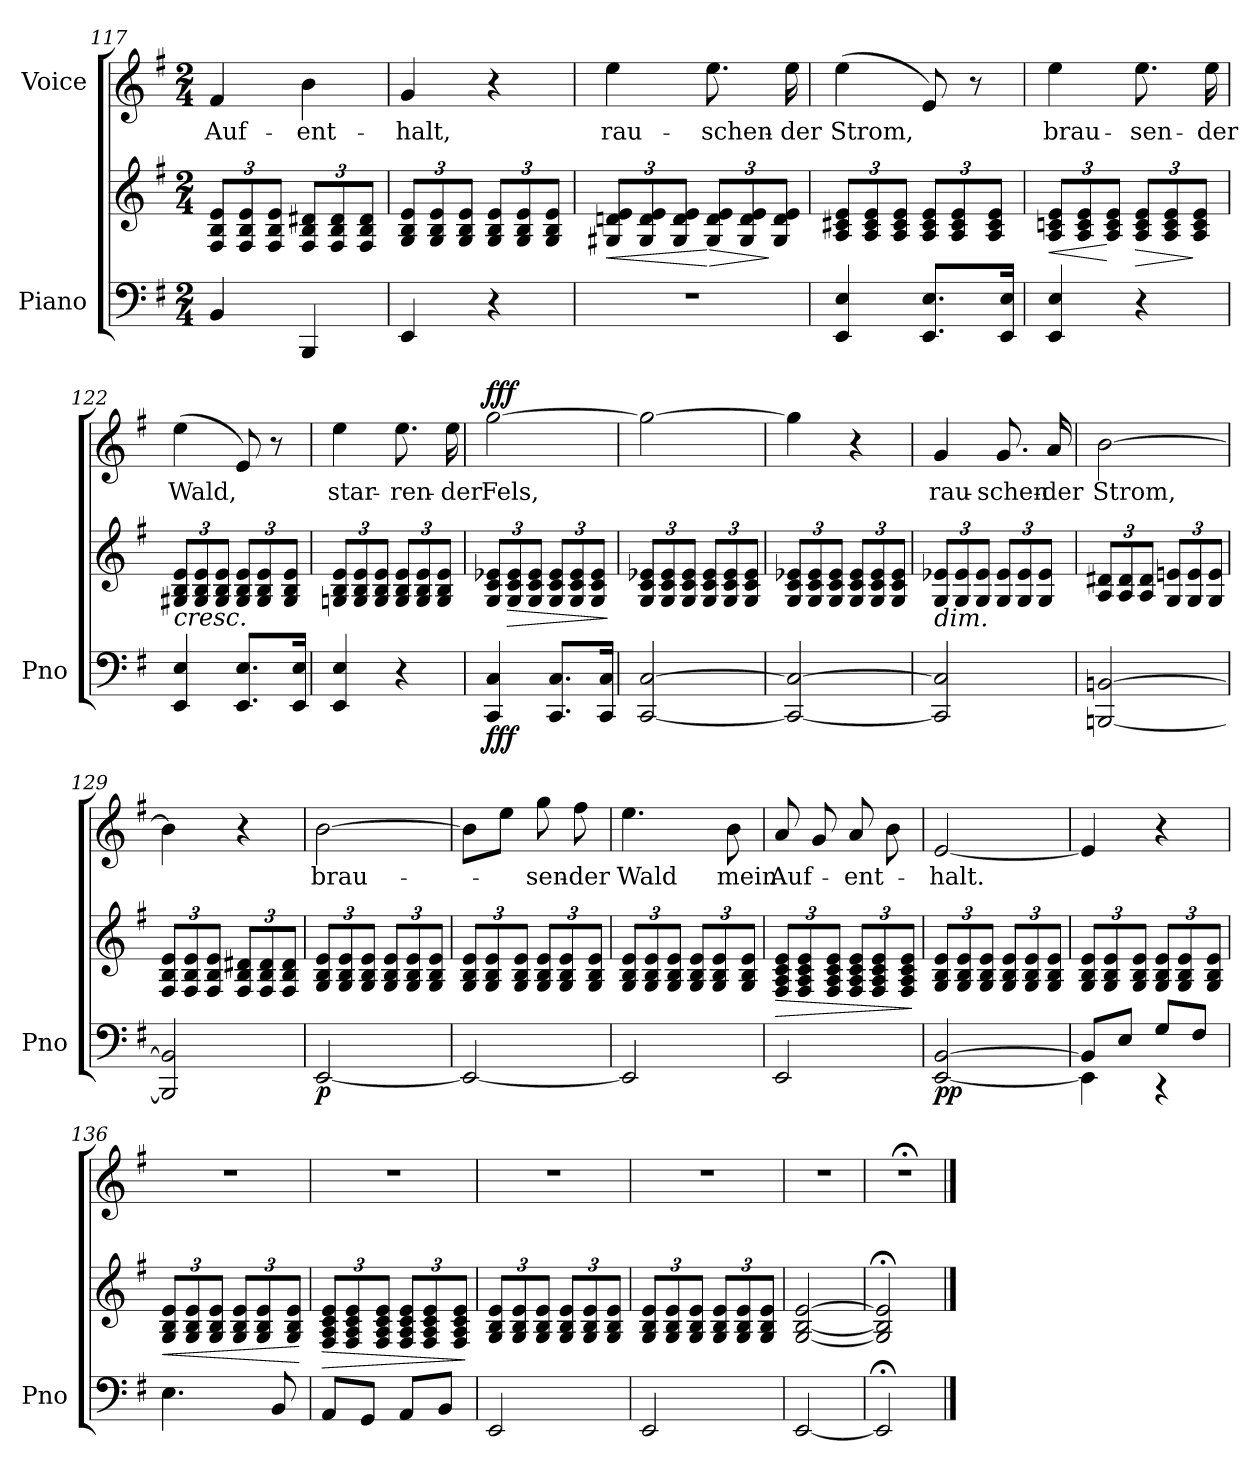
**kern	**kern	**dynam	**kern	**text	**dynam
*part2	*part2	*part2	*part1	*part1	*part1
*staff3	*staff2	*staff2/3	*staff1	*staff1	*staff1
*I"Piano	*	*	*I"Voice	*	*
*I'Pno	*	*	*	*	*
!!LO:LB:g=z
*clefF4	*clefG2	*	*clefG2	*	*
*k[f#]	*k[f#]	*	*k[f#]	*	*
*M2/4	*M2/4	*	*M2/4	*	*
*	*Xbrackettup	*	*	*	*
=117	=117	=117	=117	=117	=117
!	!	!	!	!LO:LY:b	!
4BB/	12F#/ 12B/ 12e/L	.	4f#/	Auf-	.
.	12F#/ 12B/ 12e/	.	.	.	.
.	12F#/ 12B/ 12e/J	.	.	.	.
!	!	!	!	!LO:LY:b	!
4BBB/	12F#/ 12B/ 12d#X/L	.	4b\	-ent-	.
.	12F#/ 12B/ 12d#/	.	.	.	.
.	12F#/ 12B/ 12d#/J	.	.	.	.
=118	=118	=118	=118	=118	=118
!	!	!	!	!LO:LY:b	!
4EE/	12G/ 12B/ 12e/L	.	4g/	-halt,	.
.	12G/ 12B/ 12e/	.	.	.	.
.	12G/ 12B/ 12e/J	.	.	.	.
4r	12G/ 12B/ 12e/L	.	4r	.	.
.	12G/ 12B/ 12e/	.	.	.	.
.	12G/ 12B/ 12e/J	.	.	.	.
=119	=119	=119	=119	=119	=119
!	!	!LO:HP:b	!	!LO:LY:b	!
2r	12G#X/ 12dn/ 12e/L	<	4ee\	rau-	.
.	12G#/ 12d/ 12e/	.	.	.	.
.	12G#/ 12d/ 12e/J	.	.	.	.
!	!	!LO:HP:n=1:b	!	!LO:LY:b	!
.	12G#/ 12d/ 12e/L	[ >	8.ee\	-schen-	.
.	12G#/ 12d/ 12e/	.	.	.	.
.	12G#/ 12d/ 12e/J	]	.	.	.
!	!	!	!	!LO:LY:b	!
.	.	.	16ee\	-der	.
=120	=120	=120	=120	=120	=120
!	!	!	!	!LO:LY:b	!
4EE/ 4E/	12A/ 12c#X/ 12e/L	.	(4ee\	Strom,	.
.	12A/ 12c#/ 12e/	.	.	.	.
.	12A/ 12c#/ 12e/J	.	.	.	.
8.EE/ 8.E/L	12A/ 12c#/ 12e/L	.	8e/)	.	.
.	12A/ 12c#/ 12e/	.	.	.	.
.	.	.	8r	.	.
.	12A/ 12c#/ 12e/J	.	.	.	.
16EE/ 16E/Jk	.	.	.	.	.
=121	=121	=121	=121	=121	=121
!	!	!LO:HP:b	!	!LO:LY:b	!
4EE/ 4E/	12A/ 12cn/ 12e/L	<	4ee\	brau-	.
.	12A/ 12c/ 12e/	.	.	.	.
.	12A/ 12c/ 12e/J	[	.	.	.
!	!	!LO:HP:b	!	!LO:LY:b	!
4r	12A/ 12c/ 12e/L	>	8.ee\	-sen-	.
.	12A/ 12c/ 12e/	.	.	.	.
.	12A/ 12c/ 12e/J	]	.	.	.
!	!	!	!	!LO:LY:b	!
.	.	.	16ee\	-der	.
!!LO:LB:g=z
=122	=122	=122	=122	=122	=122
!	!LO:TX:b:i:t=cresc.	!	!	!	!
!	!	!	!	!LO:LY:b	!
4EE/ 4E/	12G#X/ 12B/ 12e/L	.	(4ee\	Wald,	.
.	12G#/ 12B/ 12e/	.	.	.	.
.	12G#/ 12B/ 12e/J	.	.	.	.
8.EE/ 8.E/L	12G#/ 12B/ 12e/L	.	8e/)	.	.
.	12G#/ 12B/ 12e/	.	.	.	.
.	.	.	8r	.	.
.	12G#/ 12B/ 12e/J	.	.	.	.
16EE/ 16E/Jk	.	.	.	.	.
!!LO:LB:g=z
=123	=123	=123	=123	=123	=123
!	!	!	!	!LO:LY:b	!
4EE/ 4E/	12Gn/ 12B/ 12e/L	.	4ee\	star-	.
.	12G/ 12B/ 12e/	.	.	.	.
.	12G/ 12B/ 12e/J	.	.	.	.
!	!	!	!	!LO:LY:b	!
4r	12G/ 12B/ 12e/L	.	8.ee\	-ren-	.
.	12G/ 12B/ 12e/	.	.	.	.
.	12G/ 12B/ 12e/J	.	.	.	.
!	!	!	!	!LO:LY:b	!
.	.	.	16ee\	-der	.
=124	=124	=124	=124	=124	=124
!	!	!LO:DY:b=2	!	!LO:LY:b	!LO:DY:b
4CC/ 4C/	12G/ 12c/ 12e-X/L	fff	[2gg\	Fels,	fff
!	!	!LO:HP:b	!	!	!
.	12G/ 12c/ 12e-/	>	.	.	.
.	12G/ 12c/ 12e-/J	.	.	.	.
8.CC/ 8.C/L	12G/ 12c/ 12e-/L	.	.	.	.
.	12G/ 12c/ 12e-/	.	.	.	.
.	12G/ 12c/ 12e-/J	.	.	.	.
16CC/ 16C/Jk	.	.	.	.	.
.	.	]	.	.	.
=125	=125	=125	=125	=125	=125
[2CC/ [2C/	12G/ 12c/ 12e-X/L	.	2gg\_	.	.
.	12G/ 12c/ 12e-/	.	.	.	.
.	12G/ 12c/ 12e-/J	.	.	.	.
.	12G/ 12c/ 12e-/L	.	.	.	.
.	12G/ 12c/ 12e-/	.	.	.	.
.	12G/ 12c/ 12e-/J	.	.	.	.
=126	=126	=126	=126	=126	=126
2CC/_ 2C/_	12G/ 12c/ 12e-X/L	.	4gg\]	.	.
.	12G/ 12c/ 12e-/	.	.	.	.
.	12G/ 12c/ 12e-/J	.	.	.	.
.	12G/ 12c/ 12e-/L	.	4r	.	.
.	12G/ 12c/ 12e-/	.	.	.	.
.	12G/ 12c/ 12e-/J	.	.	.	.
=127	=127	=127	=127	=127	=127
!	!LO:TX:b:i:t=dim.	!	!	!	!
!	!	!	!	!LO:LY:b	!
2CC/] 2C/]	12G/ 12e-X/L	.	4g/	rau-	.
.	12G/ 12e-/	.	.	.	.
.	12G/ 12e-/J	.	.	.	.
!	!	!	!	!LO:LY:b	!
.	12G/ 12e-/L	.	8.g/	-schen-	.
.	12G/ 12e-/	.	.	.	.
.	12G/ 12e-/J	.	.	.	.
!	!	!	!	!LO:LY:b	!
.	.	.	16a/	-der	.
!!LO:PB:g=z
=128	=128	=128	=128	=128	=128
!	!	!	!	!LO:LY:b	!
[2BBBn/ [2BBn/	12A/ 12d#X/L	.	[2b\	Strom,	.
.	12A/ 12d#/	.	.	.	.
.	12A/ 12d#/J	.	.	.	.
.	12G/ 12en/L	.	.	.	.
.	12G/ 12e/	.	.	.	.
.	12G/ 12e/J	.	.	.	.
!!LO:LB:g=z
=129	=129	=129	=129	=129	=129
2BBBn/] 2BBn/]	12F#/ 12B/ 12e/L	.	4b\]	.	.
.	12F#/ 12B/ 12e/	.	.	.	.
.	12F#/ 12B/ 12e/J	.	.	.	.
.	12F#/ 12B/ 12d#X/L	.	4r	.	.
.	12F#/ 12B/ 12d#/	.	.	.	.
.	12F#/ 12B/ 12d#/J	.	.	.	.
=130	=130	=130	=130	=130	=130
!	!	!LO:DY:b=2	!	!LO:LY:b	!
[2EE/	12G/ 12B/ 12e/L	p	[2b\	brau-	.
.	12G/ 12B/ 12e/	.	.	.	.
.	12G/ 12B/ 12e/J	.	.	.	.
.	12G/ 12B/ 12e/L	.	.	.	.
.	12G/ 12B/ 12e/	.	.	.	.
.	12G/ 12B/ 12e/J	.	.	.	.
=131	=131	=131	=131	=131	=131
2EE/_	12G/ 12B/ 12e/L	.	8b\L]	.	.
.	12G/ 12B/ 12e/	.	.	.	.
.	.	.	8ee\J	.	.
.	12G/ 12B/ 12e/J	.	.	.	.
!	!	!	!	!LO:LY:b	!
.	12G/ 12B/ 12e/L	.	8gg\	-sen-	.
.	12G/ 12B/ 12e/	.	.	.	.
!	!	!	!	!LO:LY:b	!
.	.	.	8ff#\	-der	.
.	12G/ 12B/ 12e/J	.	.	.	.
=132	=132	=132	=132	=132	=132
!	!	!	!	!LO:LY:b	!
2EE/]	12G/ 12B/ 12e/L	.	4.ee\	Wald	.
.	12G/ 12B/ 12e/	.	.	.	.
.	12G/ 12B/ 12e/J	.	.	.	.
.	12G/ 12B/ 12e/L	.	.	.	.
.	12G/ 12B/ 12e/	.	.	.	.
!	!	!	!	!LO:LY:b	!
.	.	.	8b\	mein	.
.	12G/ 12B/ 12e/J	.	.	.	.
=133	=133	=133	=133	=133	=133
!	!	!LO:HP:b	!	!LO:LY:b	!
2EE/	12F#/ 12A/ 12c/ 12e/L	>	8a/	Auf-	.
.	12F#/ 12A/ 12c/ 12e/	.	.	.	.
.	.	.	8g/	.	.
.	12F#/ 12A/ 12c/ 12e/J	.	.	.	.
!	!	!	!	!LO:LY:b	!
.	12F#/ 12A/ 12c/ 12e/L	.	8a/	-ent-	.
.	12F#/ 12A/ 12c/ 12e/	.	.	.	.
.	.	.	8b\	.	.
.	12F#/ 12A/ 12c/ 12e/J	.	.	.	.
.	.	]	.	.	.
!!LO:LB:g=z
=134	=134	=134	=134	=134	=134
!	!	!LO:DY:b=2	!	!LO:LY:b	!
[2EE/ [2BB/	12G/ 12B/ 12e/L	pp	[2e/	-halt.	.
.	12G/ 12B/ 12e/	.	.	.	.
.	12G/ 12B/ 12e/J	.	.	.	.
.	12G/ 12B/ 12e/L	.	.	.	.
.	12G/ 12B/ 12e/	.	.	.	.
.	12G/ 12B/ 12e/J	.	.	.	.
!!LO:LB:g=z
=135	=135	=135	=135	=135	=135
*^	*	*	*	*	*
8BB/L]	4EE\]	12G/ 12B/ 12e/L	.	4e/]	.	.
.	.	12G/ 12B/ 12e/	.	.	.	.
8E/J	.	.	.	.	.	.
.	.	12G/ 12B/ 12e/J	.	.	.	.
8G/L	4r	12G/ 12B/ 12e/L	.	4r	.	.
.	.	12G/ 12B/ 12e/	.	.	.	.
8F#/J	.	.	.	.	.	.
.	.	12G/ 12B/ 12e/J	.	.	.	.
*v	*v	*	*	*	*	*
=136	=136	=136	=136	=136	=136
!	!	!LO:HP:b	!	!	!
4.E\	12G/ 12B/ 12e/L	<	2r	.	.
.	12G/ 12B/ 12e/	.	.	.	.
.	12G/ 12B/ 12e/J	.	.	.	.
.	12G/ 12B/ 12e/L	.	.	.	.
.	12G/ 12B/ 12e/	.	.	.	.
8BB/	.	.	.	.	.
.	12G/ 12B/ 12e/J	.	.	.	.
.	.	[	.	.	.
=137	=137	=137	=137	=137	=137
!	!	!LO:HP:b	!	!	!
8AA/L	12F#/ 12A/ 12c/ 12e/L	>	2r	.	.
.	12F#/ 12A/ 12c/ 12e/	.	.	.	.
8GG/J	.	.	.	.	.
.	12F#/ 12A/ 12c/ 12e/J	.	.	.	.
8AA/L	12F#/ 12A/ 12c/ 12e/L	.	.	.	.
.	12F#/ 12A/ 12c/ 12e/	.	.	.	.
8BB/J	.	.	.	.	.
.	12F#/ 12A/ 12c/ 12e/J	.	.	.	.
.	.	]	.	.	.
=138	=138	=138	=138	=138	=138
2EE/	12G/ 12B/ 12e/L	.	2r	.	.
.	12G/ 12B/ 12e/	.	.	.	.
.	12G/ 12B/ 12e/J	.	.	.	.
.	12G/ 12B/ 12e/L	.	.	.	.
.	12G/ 12B/ 12e/	.	.	.	.
.	12G/ 12B/ 12e/J	.	.	.	.
=139	=139	=139	=139	=139	=139
2EE/	12G/ 12B/ 12e/L	.	2r	.	.
.	12G/ 12B/ 12e/	.	.	.	.
.	12G/ 12B/ 12e/J	.	.	.	.
.	12G/ 12B/ 12e/L	.	.	.	.
.	12G/ 12B/ 12e/	.	.	.	.
.	12G/ 12B/ 12e/J	.	.	.	.
=140	=140	=140	=140	=140	=140
[2EE/	[2G/ [2B/ [2e/	.	2r	.	.
=141	=141	=141	=141	=141	=141
2EE;</]	2G/];< 2B/];< 2e/];<	.	2r;<	.	.
==	==	==	==	==	==
*-	*-	*-	*-	*-	*-
